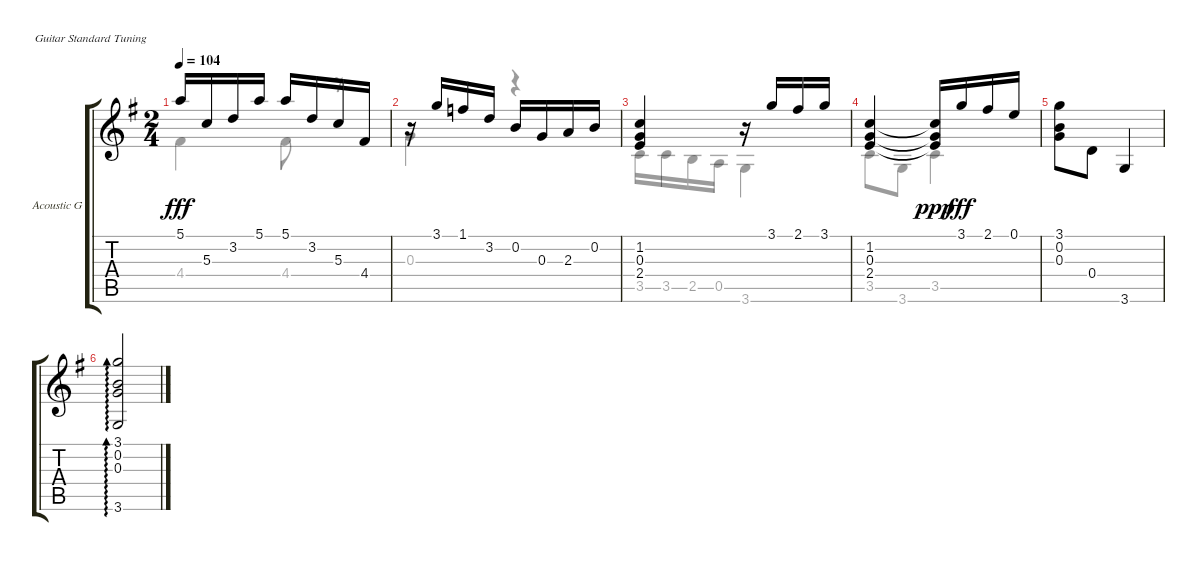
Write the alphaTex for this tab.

\bracketExtendMode groupsimilarinstruments
\firstSystemTrackNameOrientation horizontal
\otherSystemsTrackNameOrientation horizontal
\track ("Acoustic Guitar " "Acoustic G") {instrument acousticguitarnylon}
\staff {score tabs}
\tuning (E4 B3 G3 D3 A2 E2)
\voice
\ts (2 4)
\tempo 104
\clef g2
\ks g
5.1.16{dy fff} 5.3.16 3.2.16 5.1.16 5.1.16 3.2.16 5.3.16 4.4.16 |
r.16 3.1.16 1.1.16 3.2.16 0.2.16 0.3.16 2.3.16 0.2.16 |
(1.2 0.3 2.4).4 r.16 3.1.16 2.1.16 3.1.16 |
(1.2 0.3 2.4).4 (1.2{t} 0.3{t} 2.4{t}).16{dy ppp} 3.1.16{dy fff} 2.1.16 0.1.16 |
(3.1 0.2 0.3).8 0.4.8 3.6.4 |
(3.1 0.2 0.3 3.6).2{ad 0}
\voice
\clef g2
\ottava regular
\simile none
\ks g
4.4.4{dy fff} 4.4.8 r.8 |
0.3.4 r.4 |
3.5.16 3.5.16 2.5.16 0.5.16 3.6.4 |
3.5.8 3.6.8 3.5.4 |
|
